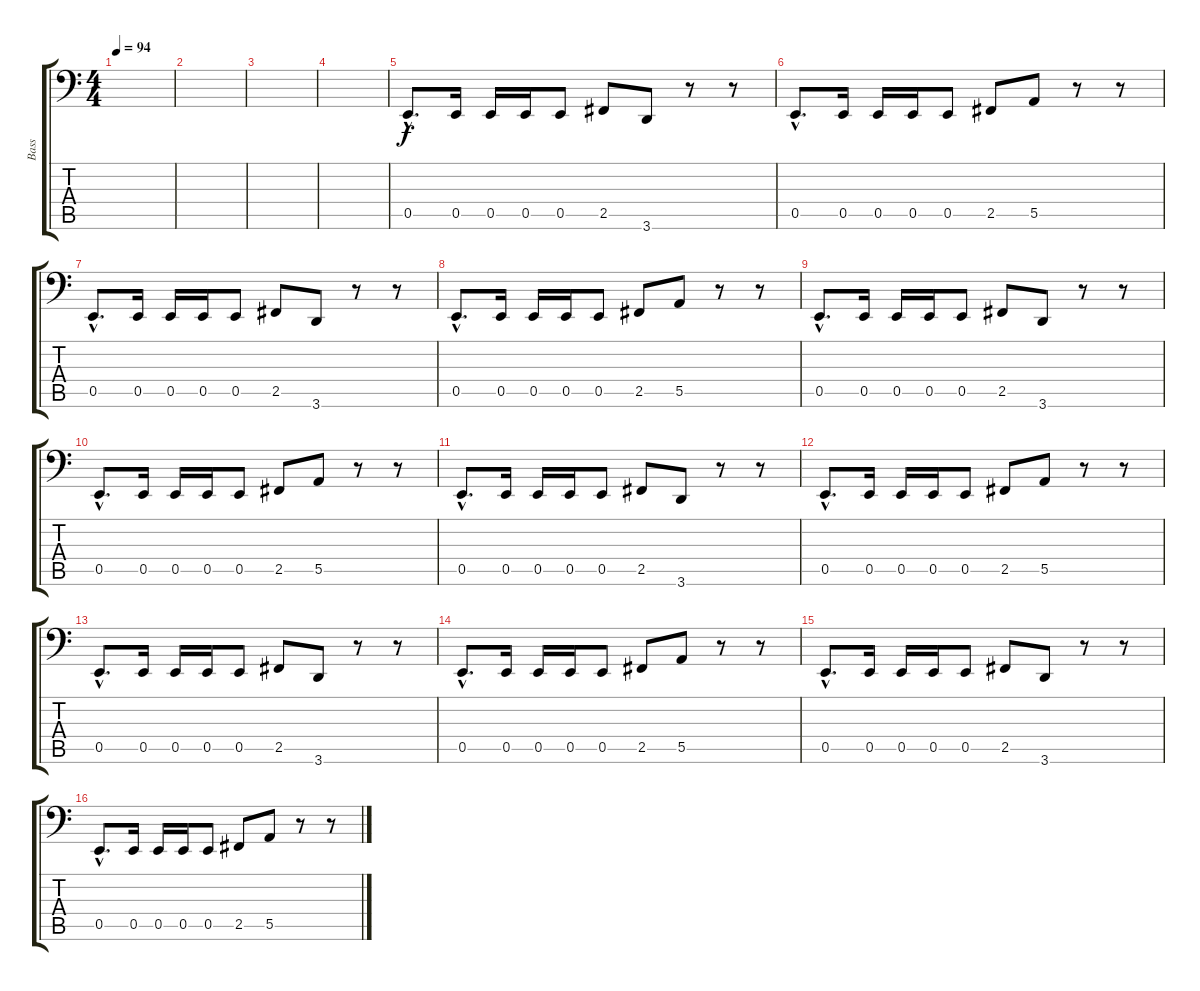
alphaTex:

\track ("Bass" "Bass") {instrument fretlessbass}
\staff {score tabs}
\tuning (C3 G2 D2 A1 E1 B0) {hide}
\ts (4 4)
\tempo 94
\clef f4
\ks c
|
|
|
|
0.5{hac}.8{d} 0.5.16 0.5.16 0.5.16 0.5.8 2.5.8 3.6.8 r.8 r.8 |
0.5{hac}.8{d} 0.5.16 0.5.16 0.5.16 0.5.8 2.5.8 5.5.8 r.8 r.8 |
0.5{hac}.8{d} 0.5.16 0.5.16 0.5.16 0.5.8 2.5.8 3.6.8 r.8 r.8 |
0.5{hac}.8{d} 0.5.16 0.5.16 0.5.16 0.5.8 2.5.8 5.5.8 r.8 r.8 |
0.5{hac}.8{d} 0.5.16 0.5.16 0.5.16 0.5.8 2.5.8 3.6.8 r.8 r.8 |
0.5{hac}.8{d} 0.5.16 0.5.16 0.5.16 0.5.8 2.5.8 5.5.8 r.8 r.8 |
0.5{hac}.8{d} 0.5.16 0.5.16 0.5.16 0.5.8 2.5.8 3.6.8 r.8 r.8 |
0.5{hac}.8{d} 0.5.16 0.5.16 0.5.16 0.5.8 2.5.8 5.5.8 r.8 r.8 |
0.5{hac}.8{d} 0.5.16 0.5.16 0.5.16 0.5.8 2.5.8 3.6.8 r.8 r.8 |
0.5{hac}.8{d} 0.5.16 0.5.16 0.5.16 0.5.8 2.5.8 5.5.8 r.8 r.8 |
0.5{hac}.8{d} 0.5.16 0.5.16 0.5.16 0.5.8 2.5.8 3.6.8 r.8 r.8 |
0.5{hac}.8{d} 0.5.16 0.5.16 0.5.16 0.5.8 2.5.8 5.5.8 r.8 r.8
